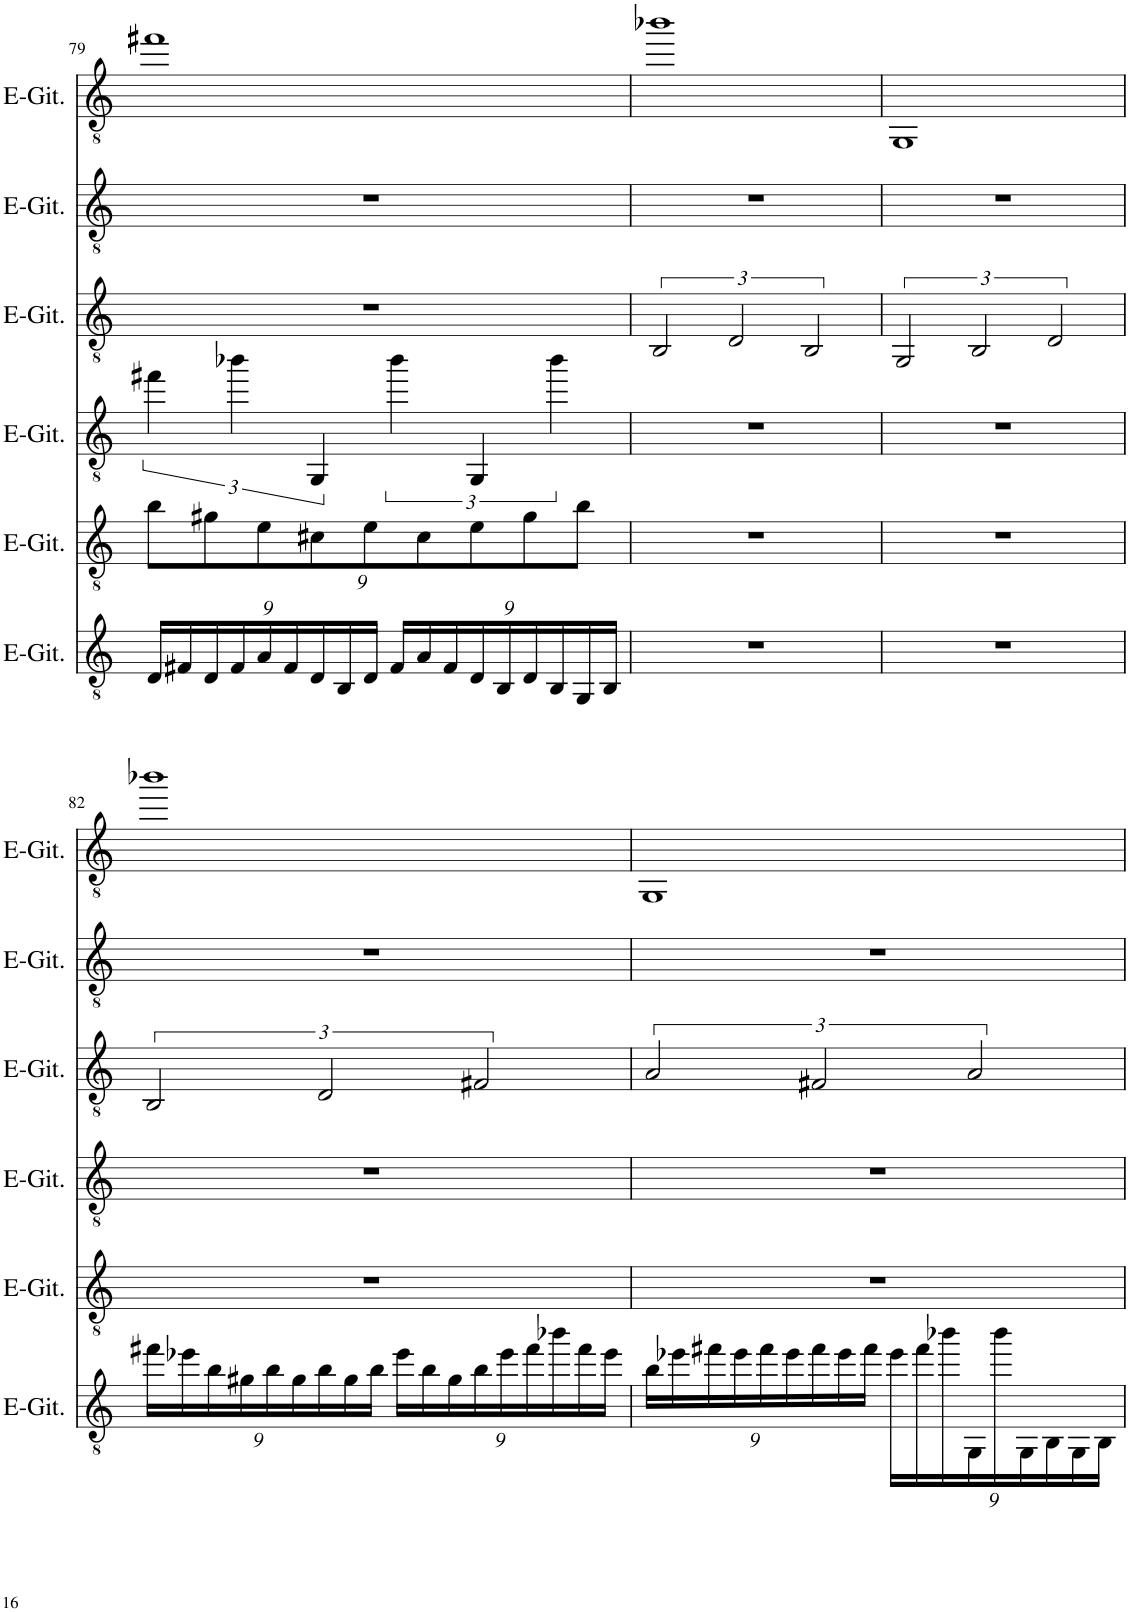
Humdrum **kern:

**kern	**kern	**kern	**kern	**kern	**kern
*part6	*part5	*part4	*part3	*part2	*part1
*staff6	*staff5	*staff4	*staff3	*staff2	*staff1
*I"Elektrische Gitarre	*I"Elektrische Gitarre	*I"Elektrische Gitarre	*I"Elektrische Gitarre	*I"Elektrische Gitarre	*I"Elektrische Gitarre
*I'E-Git.	*I'E-Git.	*I'E-Git.	*I'E-Git.	*I'E-Git.	*I'E-Git.
!!LO:PB:g=z
*clefGv2	*clefGv2	*clefGv2	*clefGv2	*clefGv2	*clefGv2
*k[]	*k[]	*k[]	*k[]	*k[]	*k[]
*M4/4	*M4/4	*M4/4	*M4/4	*M4/4	*M4/4
*Xbrackettup	*Xbrackettup	*	*	*	*
=79	=79	=79	=79	=79	=79
18D/LL	9b\L	6ff#X\	1r	1r	1ff#X
18F#X/	.	.	.	.	.
18D/	9g#X\	.	.	.	.
18F#/	.	6bb-X\	.	.	.
18A/	9e\	.	.	.	.
18F#/	.	.	.	.	.
18D/	9c#X\	6GG/	.	.	.
18BB/	.	.	.	.	.
18D/JJ	9e\	.	.	.	.
18F#/LL	.	6bb-\	.	.	.
18A/	9c#\	.	.	.	.
18F#/	.	.	.	.	.
18D/	9e\	6GG/	.	.	.
18BB/	.	.	.	.	.
18D/	9g#\	.	.	.	.
18BB/	.	6bb-\	.	.	.
18GG/	9b\J	.	.	.	.
18BB/JJ	.	.	.	.	.
=80	=80	=80	=80	=80	=80
1r	1r	1r	3BB/	1r	1bb-X
.	.	.	3D/	.	.
.	.	.	3BB/	.	.
=81	=81	=81	=81	=81	=81
1r	1r	1r	3GG/	1r	1GG
.	.	.	3BB/	.	.
.	.	.	3D/	.	.
!!LO:LB:g=z
=82	=82	=82	=82	=82	=82
18ff#X\LL	1r	1r	3BB/	1r	1bb-X
18ee-X\	.	.	.	.	.
18b\	.	.	.	.	.
18g#X\	.	.	.	.	.
18b\	.	.	.	.	.
18g#\	.	.	.	.	.
18b\	.	.	3D/	.	.
18g#\	.	.	.	.	.
18b\JJ	.	.	.	.	.
18ee-\LL	.	.	.	.	.
18b\	.	.	.	.	.
18g#\	.	.	.	.	.
18b\	.	.	3F#X/	.	.
18ee-\	.	.	.	.	.
18ff#\	.	.	.	.	.
18bb-X\	.	.	.	.	.
18ff#\	.	.	.	.	.
18ee-\JJ	.	.	.	.	.
=83	=83	=83	=83	=83	=83
18b\LL	1r	1r	3A/	1r	1GG
18ee-X\	.	.	.	.	.
18ff#X\	.	.	.	.	.
18ee-\	.	.	.	.	.
18ff#\	.	.	.	.	.
18ee-\	.	.	.	.	.
18ff#\	.	.	3F#X/	.	.
18ee-\	.	.	.	.	.
18ff#\JJ	.	.	.	.	.
18ee-\LL	.	.	.	.	.
18ff#\	.	.	.	.	.
18bb-X\	.	.	.	.	.
18GG\	.	.	3A/	.	.
18bb-\	.	.	.	.	.
18GG\	.	.	.	.	.
18BB\	.	.	.	.	.
18GG\	.	.	.	.	.
18BB\JJ	.	.	.	.	.
=	=	=	=	=	=
*-	*-	*-	*-	*-	*-
